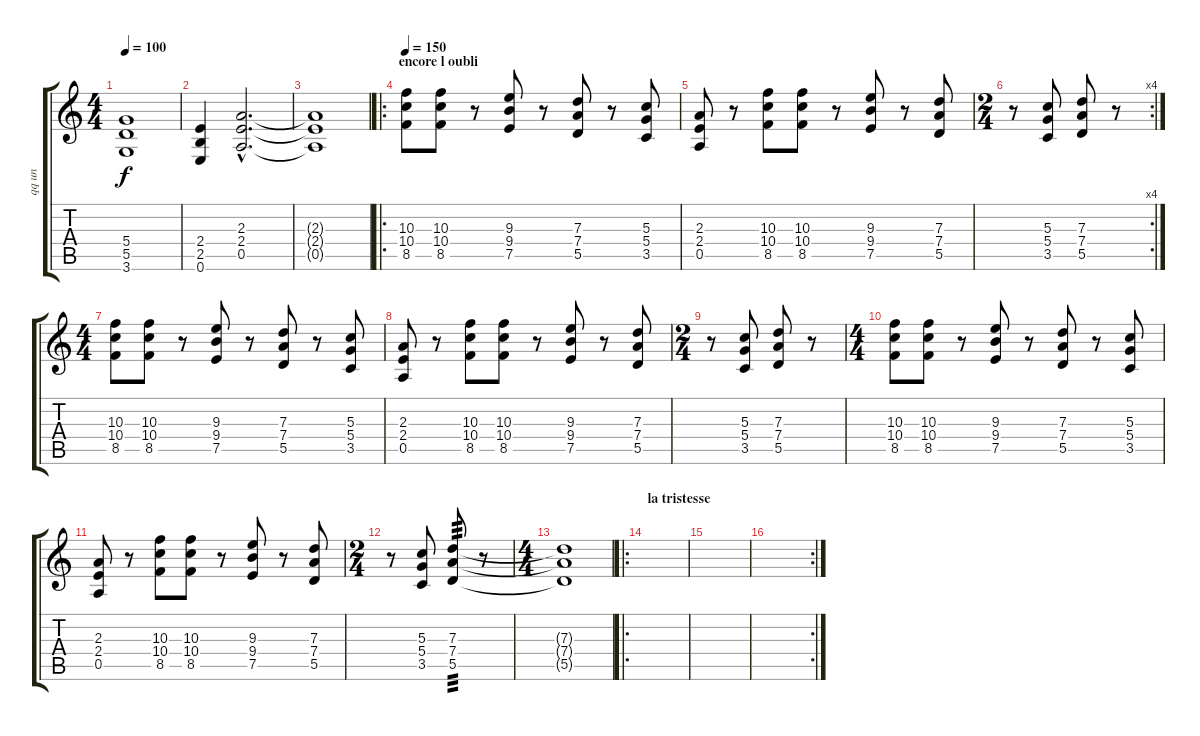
\track ("qq un" "qq un") {instrument distortionguitar}
\staff {score tabs}
\tuning (E4 B3 G3 D3 A2 E2) {hide}
\ts (4 4)
\tempo 100
\clef g2
\ks c
(5.4 5.5 3.6).1{dy f} |
(2.4 2.5 0.6).4 (2.3{hac} 2.4{hac} 0.5{hac}).2{d} |
(2.3{t} 2.4{t} 0.5{t}).1 |
\ro
\section ("" "encore l oubli")
\tempo 150
(10.3 10.4 8.5).8 (10.3 10.4 8.5).8 r.8 (9.3 9.4 7.5).8 r.8 (7.3 7.4 5.5).8 r.8 (5.3 5.4 3.5).8 |
(2.3 2.4 0.5).8 r.8 (10.3 10.4 8.5).8 (10.3 10.4 8.5).8 r.8 (9.3 9.4 7.5).8 r.8 (7.3 7.4 5.5).8 |
\rc 4
\ts (2 4)
r.8 (5.3 5.4 3.5).8 (7.3 7.4 5.5).8 r.8 |
\ts (4 4)
(10.3 10.4 8.5).8 (10.3 10.4 8.5).8 r.8 (9.3 9.4 7.5).8 r.8 (7.3 7.4 5.5).8 r.8 (5.3 5.4 3.5).8 |
(2.3 2.4 0.5).8 r.8 (10.3 10.4 8.5).8 (10.3 10.4 8.5).8 r.8 (9.3 9.4 7.5).8 r.8 (7.3 7.4 5.5).8 |
\ts (2 4)
r.8 (5.3 5.4 3.5).8 (7.3 7.4 5.5).8 r.8 |
\ts (4 4)
(10.3 10.4 8.5).8 (10.3 10.4 8.5).8 r.8 (9.3 9.4 7.5).8 r.8 (7.3 7.4 5.5).8 r.8 (5.3 5.4 3.5).8 |
(2.3 2.4 0.5).8 r.8 (10.3 10.4 8.5).8 (10.3 10.4 8.5).8 r.8 (9.3 9.4 7.5).8 r.8 (7.3 7.4 5.5).8 |
\ts (2 4)
r.8 (5.3 5.4 3.5).8 (7.3 7.4 5.5).8{tp 3} r.8 |
\ts (4 4)
(7.3{t} 7.4{t} 5.5{t}).1 |
\ro
\section ("" "la tristesse")
|
|
\rc 2
